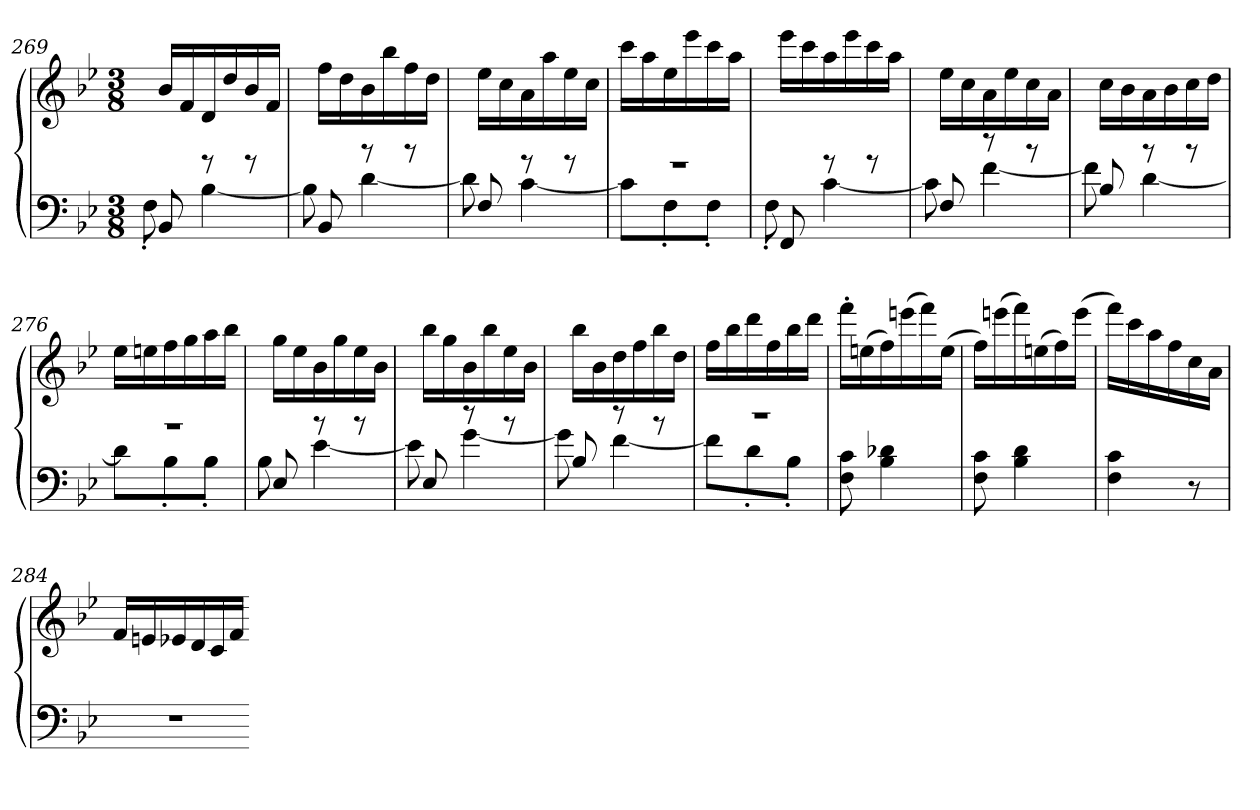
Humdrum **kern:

**kern	**kern
*part1	*part1
*staff2	*staff1
*clefF4	*clefG2
*k[b-e-]	*k[b-e-]
*B-:	*B-:
*M3/8	*M3/8
=269	=269
*^	*
8BB-	8F'	16b-LL
.	.	16f
8r	[4B-	16d
.	.	16dd
8r	.	16b-
.	.	16fJJ
=270	=270	=270
8BB-	8B-]	16ffLL
.	.	16dd
8r	[4d	16b-
.	.	16bb-
8r	.	16ff
.	.	16ddJJ
=271	=271	=271
8F	8d]	16ee-LL
.	.	16cc
8r	[4c	16a
.	.	16aa
8r	.	16ee-
.	.	16ccJJ
=272	=272	=272
4.r	8cL]	16cccLL
.	.	16aa
.	8F'	16ee-
.	.	16eee-
.	8F'J	16ccc
.	.	16aaJJ
=273	=273	=273
8FF	8F'	16eee-LL
.	.	16ccc
8r	[4c	16aa
.	.	16eee-
8r	.	16ccc
.	.	16aaJJ
=274	=274	=274
8F	8c]	16ee-LL
.	.	16cc
8r	[4f	16a
.	.	16ee-
8r	.	16cc
.	.	16aJJ
=275	=275	=275
8B-	8f]	16ccLL
.	.	16b-
8r	[4d	16a
.	.	16b-
8r	.	16cc
.	.	16ddJJ
=276	=276	=276
4.r	8dL]	16ee-LL
.	.	16een
.	8B-'	16ff
.	.	16gg
.	8B-'J	16aa
.	.	16bb-JJ
=277	=277	=277
8E-	8B-	16ggLL
.	.	16ee-
8r	[4e-	16b-
.	.	16gg
8r	.	16ee-
.	.	16b-JJ
=278	=278	=278
8E-	8e-]	16bb-LL
.	.	16gg
8r	[4g	16b-
.	.	16bb-
8r	.	16ee-
.	.	16b-JJ
=279	=279	=279
8B-	8g]	16bb-LL
.	.	16b-
8r	[4f	16dd
.	.	16ff
8r	.	16bb-
.	.	16ddJJ
=280	=280	=280
4.r	8fL]	16ffLL
.	.	16bb-
.	8d'	16ddd
.	.	16ff
.	8B-'J	16bb-
.	.	16dddJJ
*v	*v	*
=281	=281
8F 8c	16fff'LL
.	(16een
4B- 4d-X	16ff)
.	(16eeen
.	16fff)
.	(16eeJJ
=282	=282
8F 8c	16ffLL)
.	(16eeen
4B- 4d	16fff)
.	(16een
.	16ff)
.	(16eeeJJ
=283	=283
4F 4c	16fffLL)
.	16ccc
.	16aa
.	16ff
8r	16cc
.	16aJJ
=284	=284
4.r	16fLL
.	16en
.	16e-X
.	16d
.	16c
.	16fJJ
=-	=-
*-	*-
